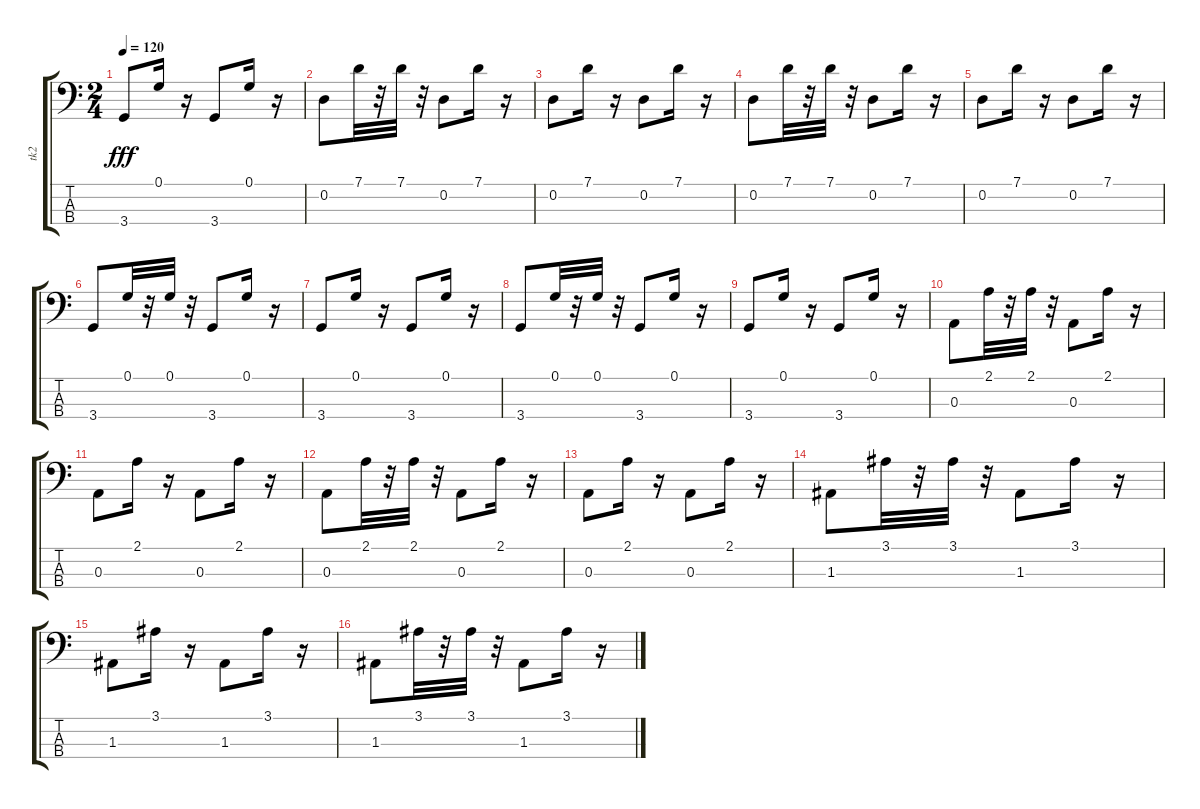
\track ("tk2" "tk2") {instrument electricguitarjazz}
\staff {score tabs}
\tuning (G2 D2 A1 E1) {hide}
\ts (2 4)
\tempo 120
\clef f4
\ks c
3.4.8{dy fff} 0.1.16 r.16 3.4.8 0.1.16 r.16 |
0.2.8 7.1.32 r.32 7.1.32 r.32 0.2.8 7.1.16 r.16 |
0.2.8 7.1.16 r.16 0.2.8 7.1.16 r.16 |
0.2.8 7.1.32 r.32 7.1.32 r.32 0.2.8 7.1.16 r.16 |
0.2.8 7.1.16 r.16 0.2.8 7.1.16 r.16 |
3.4.8 0.1.32 r.32 0.1.32 r.32 3.4.8 0.1.16 r.16 |
3.4.8 0.1.16 r.16 3.4.8 0.1.16 r.16 |
3.4.8 0.1.32 r.32 0.1.32 r.32 3.4.8 0.1.16 r.16 |
3.4.8 0.1.16 r.16 3.4.8 0.1.16 r.16 |
0.3.8 2.1.32 r.32 2.1.32 r.32 0.3.8 2.1.16 r.16 |
0.3.8 2.1.16 r.16 0.3.8 2.1.16 r.16 |
0.3.8 2.1.32 r.32 2.1.32 r.32 0.3.8 2.1.16 r.16 |
0.3.8 2.1.16 r.16 0.3.8 2.1.16 r.16 |
1.3.8 3.1.32 r.32 3.1.32 r.32 1.3.8 3.1.16 r.16 |
1.3.8 3.1.16 r.16 1.3.8 3.1.16 r.16 |
1.3.8 3.1.32 r.32 3.1.32 r.32 1.3.8 3.1.16 r.16
